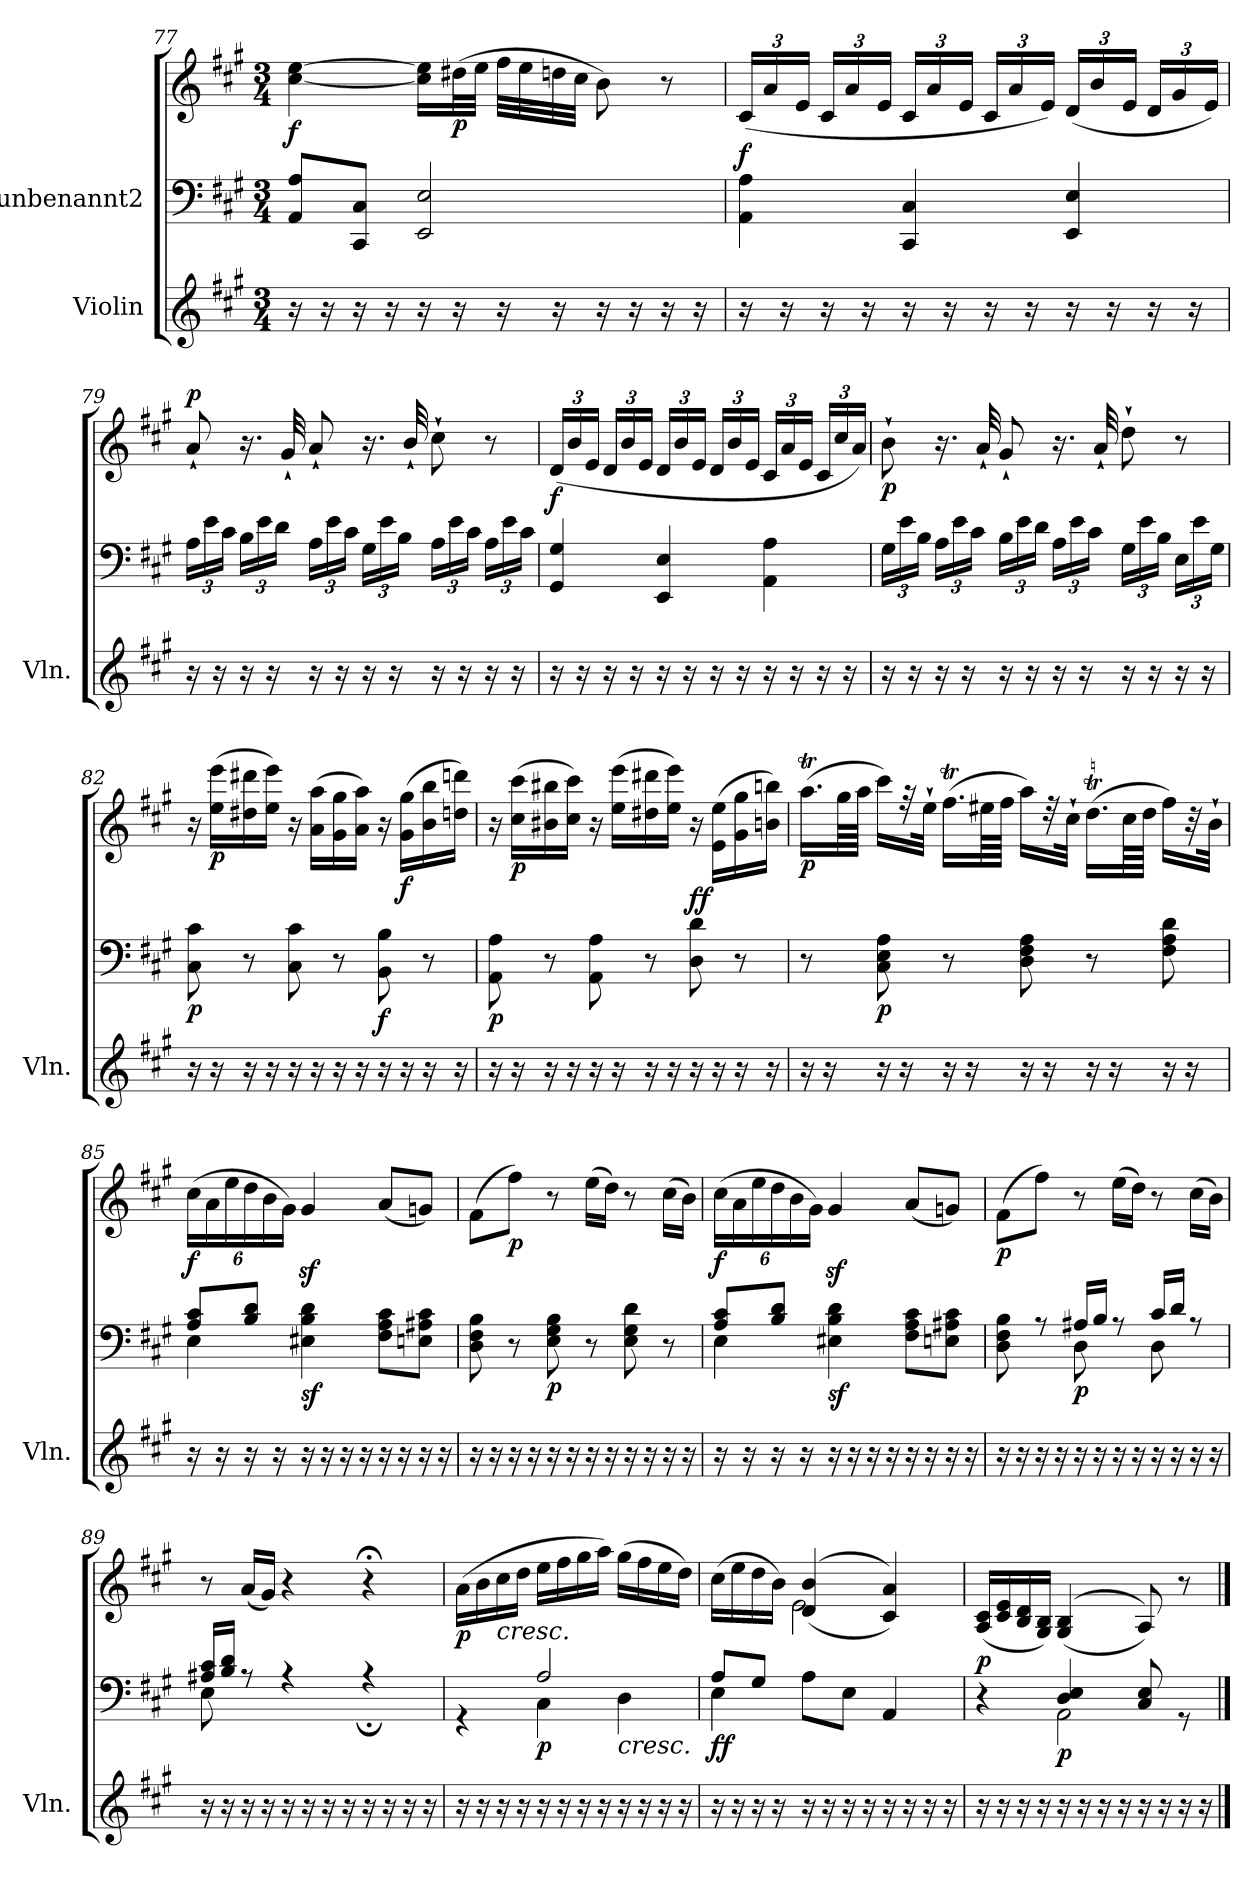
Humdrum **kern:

**kern	**kern	**kern	**dynam
*part2	*part1	*part1	*part1
*staff3	*staff2	*staff1	*staff1/2
*I"Violin	*I"unbenannt2	*	*
*I'Vln.	*	*	*
!!LO:LB:g=z
*clefG2	*clefF4	*clefG2	*
*k[f#c#g#]	*k[f#c#g#]	*k[f#c#g#]	*
*M3/4	*M3/4	*M3/4	*
=77	=77	=77	=77
!	!	!	!LO:DY:b
16r	8AA/ 8A/L	[4cc#\ [4ee\	f
16r	.	.	.
16r	8CC#/ 8C#/J	.	.
16r	.	.	.
16r	2EE/ 2E/	16cc#\] 16ee\]LL	.
!	!	!	!LO:DY:b
16r	.	(>32dd#X\L	p
.	.	32ee\JJJ	.
16r	.	32ff#\LLL	.
.	.	32ee\	.
16r	.	32ddn\	.
.	.	32cc#\JJJ	.
16r	.	8b\)	.
16r	.	.	.
16r	.	8r	.
16r	.	.	.
=78	=78	=78	=78
*	*	*Xbrackettup	*
!	!	!	!LO:DY:a=2
16r	4AA\ 4A\	(<24c#/LL	f
.	.	24a/	.
16r	.	.	.
.	.	24e/JJ	.
16r	.	24c#/LL	.
.	.	24a/	.
16r	.	.	.
.	.	24e/JJ	.
16r	4CC#/ 4C#/	24c#/LL	.
.	.	24a/	.
16r	.	.	.
.	.	24e/JJ	.
16r	.	24c#/LL	.
.	.	24a/	.
16r	.	.	.
.	.	24e/JJ)	.
16r	4EE/ 4E/	(<24d/LL	.
.	.	24b/	.
16r	.	.	.
.	.	24e/JJ	.
16r	.	24d/LL	.
.	.	24g#/	.
16r	.	.	.
.	.	24e/JJ)	.
!!LO:LB:g=z
=79	=79	=79	=79
*	*Xbrackettup	*	*
!	!	!	!LO:DY:a
16r	24A\LL	8a`/	p
.	24e\	.	.
16r	.	.	.
.	24c#\JJ	.	.
16r	24B\LL	16.r	.
.	24e\	.	.
16r	.	.	.
.	24d\JJ	.	.
.	.	32g#`/	.
16r	24A\LL	8a`/	.
.	24e\	.	.
16r	.	.	.
.	24c#\JJ	.	.
16r	24G#\LL	16.r	.
.	24e\	.	.
16r	.	.	.
.	24B\JJ	.	.
.	.	32b`/	.
16r	24A\LL	8cc#`\	.
.	24e\	.	.
16r	.	.	.
.	24c#\JJ	.	.
16r	24A\LL	8r	.
.	24e\	.	.
16r	.	.	.
.	24c#\JJ	.	.
=80	=80	=80	=80
!	!	!	!LO:DY:b
16r	4GG#/ 4G#/	(<24d/LL	f
.	.	24b/	.
16r	.	.	.
.	.	24e/JJ	.
16r	.	24d/LL	.
.	.	24b/	.
16r	.	.	.
.	.	24e/JJ	.
16r	4EE/ 4E/	24d/LL	.
.	.	24b/	.
16r	.	.	.
.	.	24e/JJ	.
16r	.	24d/LL	.
.	.	24b/	.
16r	.	.	.
.	.	24e/JJ	.
16r	4AA\ 4A\	24c#/LL	.
.	.	24a/	.
16r	.	.	.
.	.	24e/JJ	.
16r	.	24c#/LL	.
.	.	24cc#/	.
16r	.	.	.
.	.	24a/JJ)	.
!!LO:LB:g=z
=81	=81	=81	=81
!	!	!	!LO:DY:b
16r	24G#\LL	8b`\	p
.	24e\	.	.
16r	.	.	.
.	24B\JJ	.	.
16r	24A\LL	16.r	.
.	24e\	.	.
16r	.	.	.
.	24c#\JJ	.	.
.	.	32a`/	.
16r	24B\LL	8g#`/	.
.	24e\	.	.
16r	.	.	.
.	24d\JJ	.	.
16r	24A\LL	16.r	.
.	24e\	.	.
16r	.	.	.
.	24c#\JJ	.	.
.	.	32a`/	.
16r	24G#\LL	8dd`\	.
.	24e\	.	.
16r	.	.	.
.	24B\JJ	.	.
16r	24E\LL	8r	.
.	24e\	.	.
16r	.	.	.
.	24G#\JJ	.	.
=82	=82	=82	=82
!	!	!	!LO:DY:b=2
16r	8C#\ 8c#\	16r	p
!	!	!	!LO:DY:b
16r	.	(>16ee\ 16eee\LL	p
16r	8r	16dd#X\ 16ddd#X\	.
16r	.	16ee\ 16eee\JJ)	.
16r	8C#\ 8c#\	16r	.
16r	.	(>16a\ 16aa\LL	.
16r	8r	16g#\ 16gg#\	.
16r	.	16a\ 16aa\JJ)	.
!	!	!	!LO:DY:b=2
16r	8BB\ 8B\	16r	f
!	!	!	!LO:DY:b
16r	.	(>16g#\ 16gg#\LL	f
16r	8r	16b\ 16bb\	.
16r	.	16ddn\ 16dddn\JJ)	.
!!LO:PB:g=z
=83	=83	=83	=83
!	!	!	!LO:DY:b=2
16r	8AA\ 8A\	16r	p
!	!	!	!LO:DY:b
16r	.	(>16cc#\ 16ccc#\LL	p
16r	8r	16b#X\ 16bb#X\	.
16r	.	16cc#\ 16ccc#\JJ)	.
16r	8AA\ 8A\	16r	.
16r	.	(>16ee\ 16eee\LL	.
16r	8r	16dd#X\ 16ddd#X\	.
16r	.	16ee\ 16eee\JJ)	.
!	!	!	!LO:DY:a=2
!	!	!	!LO:DY:n=1:b=2
16r	8D\ 8d\	16r	f f
16r	.	(>16e\ 16ee\LL	.
16r	8r	16g#\ 16gg#\	.
16r	.	16bn\ 16bbn\JJ)	.
=84	=84	=84	=84
!	!	!	!LO:DY:b
16r	8r	(>16.aaT\LL	p
16r	.	.	.
.	.	64gg#\LL	.
.	.	64aa\JJJJ	.
!	!	!	!LO:DY:b=2
16r	8C#\ 8E\ 8A\	16ccc#\LL)	p
16r	.	32r	.
.	.	32ee`\JJk	.
16r	8r	(>16.ff#T\LL	.
16r	.	.	.
.	.	64ee#X\LL	.
.	.	64ff#\JJJJ	.
16r	8D\ 8F#\ 8A\	16aa\LL)	.
16r	.	32r	.
.	.	32cc#`\JJk	.
16r	8r	(>16.ddT\LL	.
16r	.	.	.
.	.	64cc#\LL	.
.	.	64dd\JJJJ	.
16r	8F#\ 8A\ 8d\	16ff#\LL)	.
16r	.	32r	.
.	.	32b`\JJk	.
=85	=85	=85	=85
*	*^	*	*
!	!	!	!	!LO:DY:b
16r	8A/ 8c#/L	4E\	(>24cc#\LL	f
.	.	.	24a\	.
16r	.	.	.	.
.	.	.	24ee\	.
16r	8B/ 8d/J	.	24dd\	.
.	.	.	24b\	.
16r	.	.	.	.
.	.	.	24g#\JJ)	.
!	!	!	!	!LO:DY:b=2
16r	4ryy	4E#X\ 4B\ 4d\	4g#z>/	sf
16r	.	.	.	.
16r	.	.	.	.
16r	.	.	.	.
16r	4ryy	8F#\ 8A\ 8c#\L	(<8a/L	.
16r	.	.	.	.
16r	.	8En\ 8A#X\ 8c#\J	8gn/J)	.
16r	.	.	.	.
*	*v	*v	*	*
!!LO:LB:g=z
=86	=86	=86	=86
16r	8D\ 8F#\ 8B\	(>8f#\L	.
16r	.	.	.
!	!	!	!LO:DY:b
16r	8r	8ff#\J)	p
16r	.	.	.
!	!	!	!LO:DY:b=2
16r	8E\ 8G#\ 8B\	8r	p
16r	.	.	.
16r	8r	(>16ee\LL	.
16r	.	16dd\JJ)	.
16r	8E\ 8G#\ 8d\	8r	.
16r	.	.	.
16r	8r	(>16cc#\LL	.
16r	.	16b\JJ)	.
=87	=87	=87	=87
*	*^	*	*
!	!	!	!	!LO:DY:b
16r	8A/ 8c#/L	4E\	(>24cc#\LL	f
.	.	.	24a\	.
16r	.	.	.	.
.	.	.	24ee\	.
16r	8B/ 8d/J	.	24dd\	.
.	.	.	24b\	.
16r	.	.	.	.
.	.	.	24g#\JJ)	.
!	!	!	!	!LO:DY:b=2
16r	4E#X\ 4B\ 4d\	2ryy	4g#z>/	sf
16r	.	.	.	.
16r	.	.	.	.
16r	.	.	.	.
16r	8F#\ 8A\ 8c#\L	.	(<8a/L	.
16r	.	.	.	.
16r	8En\ 8A#X\ 8c#\J	.	8gn/J)	.
16r	.	.	.	.
=88	=88	=88	=88	=88
!	!	!	!	!LO:DY:b
16r	4ryy	8D\ 8F#\ 8B\	(>8f#\L	p
16r	.	.	.	.
16r	.	8rA	8ff#\J)	.
16r	.	.	.	.
!	!	!	!	!LO:DY:b=2
16r	16A#X/LL	8D\	8r	p
16r	16B/JJ	.	.	.
16r	8ryy	8rA	(>16ee\LL	.
16r	.	.	16dd\JJ)	.
16r	16c#/LL	8D\	8r	.
16r	16d/JJ	.	.	.
16r	8ryy	8rA	(>16cc#\LL	.
16r	.	.	16b\JJ)	.
=89	=89	=89	=89	=89
16r	16A#X/ 16c#/LL	8E\	8r	.
16r	16B/ 16d/JJ	.	.	.
16r	8ryy	8rA	(<16a/LL	.
16r	.	.	16g#/JJ)	.
16r	4ryy	4rA	4r	.
16r	.	.	.	.
16r	.	.	.	.
16r	.	.	.	.
16r	4ryy	4r;<A	4r;<	.
16r	.	.	.	.
16r	.	.	.	.
16r	.	.	.	.
!!LO:LB:g=z
=90	=90	=90	=90	=90
!	!	!	!	!LO:DY:b
16r	4rGG	4ryy	(>16a\LL	p
16r	.	.	16b\	.
!	!	!	!LO:TX:b:i:t=cresc.	!
16r	.	.	16cc#\	.
16r	.	.	16dd\JJ	.
!	!	!	!	!LO:DY:b=2
16r	2A/	4C#\	16ee\LL	p
16r	.	.	16ff#\	.
16r	.	.	16gg#\	.
16r	.	.	16aa\JJ)	.
!	!	!LO:TX:b:i:t=cresc.	!	!
16r	.	4D\	(>16gg#\LL	.
16r	.	.	16ff#\	.
16r	.	.	16ee\	.
16r	.	.	16dd\JJ)	.
=91	=91	=91	=91	=91
*	*	*	*^	*
!	!	!	!	!	!LO:DY:b=2
!	!	!	!	!	!LO:DY:n=1:b
16r	8A/L	4E\	(>16cc#\LL	4ryy	f f
16r	.	.	16ee\	.	.
16r	8G#/J	.	16dd\	.	.
16r	.	.	16b\JJ)	.	.
16r	2ryy	8A\L	(<(>4d/ 4b/	2e\	.
16r	.	.	.	.	.
16r	.	8E\J	.	.	.
16r	.	.	.	.	.
16r	.	4AA/	4c#/ 4a/))	.	.
16r	.	.	.	.	.
16r	.	.	.	.	.
16r	.	.	.	.	.
*	*	*	*v	*v	*
=92	=92	=92	=92	=92
!	!	!	!	!LO:DY:a=2
16r	4r	4ryy	(<16A/ 16c#/LL	p
16r	.	.	16c#/ 16e/	.
16r	.	.	16B/ 16d/	.
16r	.	.	16G#/ 16B/JJ)	.
!	!	!	!	!LO:DY:b=2
16r	4D/ 4E/	2AA\	(>(<4G#/ 4B/	p
16r	.	.	.	.
16r	.	.	.	.
16r	.	.	.	.
16r	8C#/ 8E/	.	8A/))	.
16r	.	.	.	.
16r	8rGG	.	8r	.
16r	.	.	.	.
*	*v	*v	*	*
==	==	==	==
*-	*-	*-	*-
